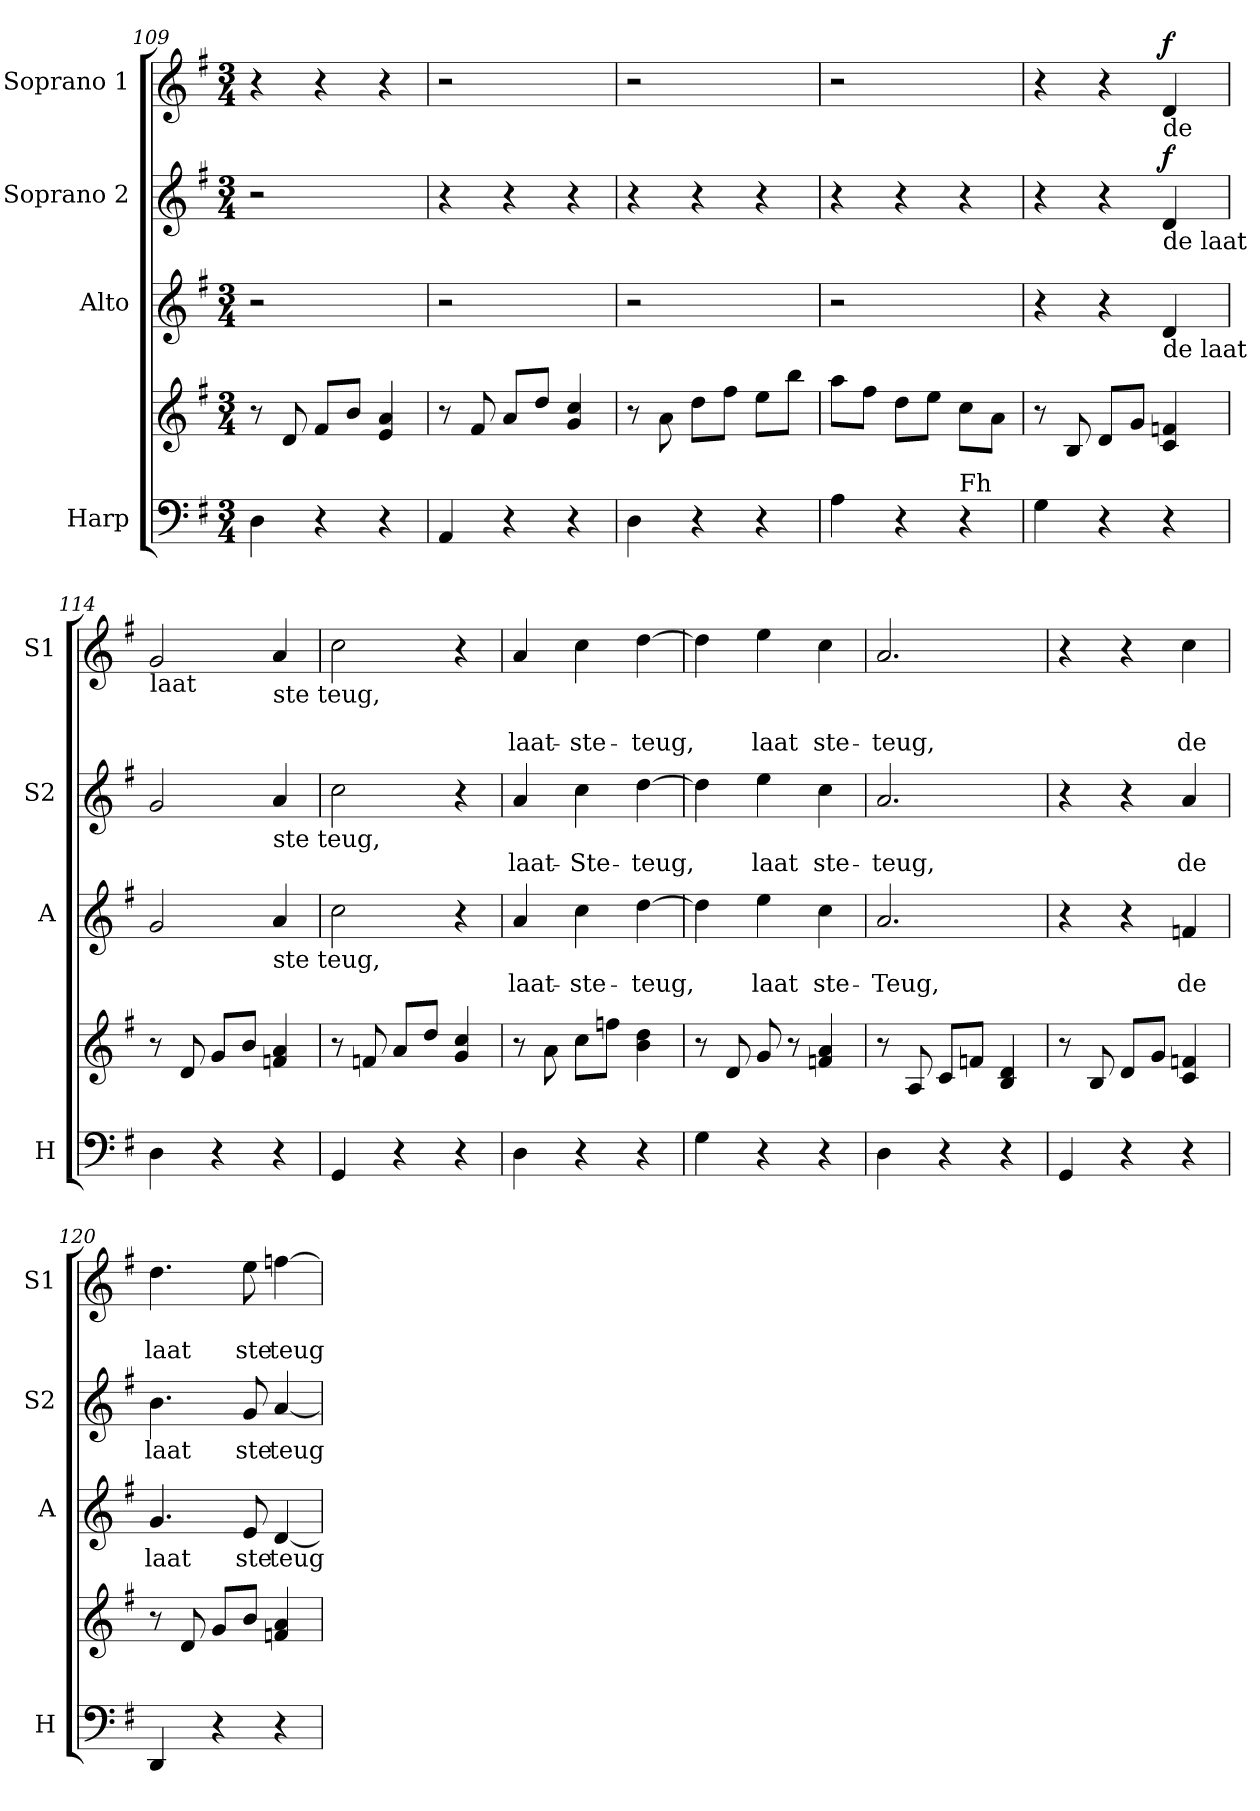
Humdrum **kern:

**kern	**kern	**kern	**text	**kern	**text	**dynam	**kern	**text	**text	**dynam
*part4	*part4	*part3	*part3	*part2	*part2	*part2	*part1	*part1	*part1	*part1
*staff5	*staff4	*staff3	*staff3	*staff2	*staff2	*staff2	*staff1	*staff1	*staff1	*staff1
*I"Harp	*	*I"Alto	*	*I"Soprano 2	*	*	*I"Soprano 1	*	*	*
*I'H	*	*I'A	*	*I'S2	*	*	*I'S1	*	*	*
*clefF4	*clefG2	*clefG2	*	*clefG2	*	*	*clefG2	*	*	*
*k[f#]	*k[f#]	*k[f#]	*	*k[f#]	*	*	*k[f#]	*	*	*
*G:	*G:	*G:	*	*G:	*	*	*G:	*	*	*
*M3/4	*M3/4	*M3/4	*	*M3/4	*	*	*M3/4	*	*	*
=109	=109	=109	=109	=109	=109	=109	=109	=109	=109	=109
4D\	8r	2r	.	2r	.	.	4r	.	.	.
.	8d/	.	.	.	.	.	.	.	.	.
4r	8f#/L	.	.	.	.	.	4r	.	.	.
.	8b/J	.	.	.	.	.	.	.	.	.
4r	4e/ 4a/	4ryy	.	4ryy	.	.	4r	.	.	.
!!LO:LB:g=z
=110	=110	=110	=110	=110	=110	=110	=110	=110	=110	=110
4AA/	8r	2r	.	4r	.	.	2r	.	.	.
.	8f#/	.	.	.	.	.	.	.	.	.
4r	8a/L	.	.	4r	.	.	.	.	.	.
.	8dd/J	.	.	.	.	.	.	.	.	.
4r	4g/ 4cc/	4ryy	.	4r	.	.	4ryy	.	.	.
=111	=111	=111	=111	=111	=111	=111	=111	=111	=111	=111
4D\	8r	2r	.	4r	.	.	2r	.	.	.
.	8a\	.	.	.	.	.	.	.	.	.
4r	8dd\L	.	.	4r	.	.	.	.	.	.
.	8ff#\J	.	.	.	.	.	.	.	.	.
4r	8ee\L	4ryy	.	4r	.	.	4ryy	.	.	.
.	8bb\J	.	.	.	.	.	.	.	.	.
=112	=112	=112	=112	=112	=112	=112	=112	=112	=112	=112
4A\	8aa\L	2r	.	4r	.	.	2r	.	.	.
.	8ff#\J	.	.	.	.	.	.	.	.	.
4r	8dd\L	.	.	4r	.	.	.	.	.	.
.	8ee\J	.	.	.	.	.	.	.	.	.
!LO:TX:a:t=Fh	!	!	!	!	!	!	!	!	!	!
4r	8cc\L	4ryy	.	4r	.	.	4ryy	.	.	.
.	8a\J	.	.	.	.	.	.	.	.	.
=113	=113	=113	=113	=113	=113	=113	=113	=113	=113	=113
4G\	8r	4r	.	4r	.	.	4r	.	.	.
.	8B/	.	.	.	.	.	.	.	.	.
4r	8d/L	4r	.	4r	.	.	4r	.	.	.
.	8g/J	.	.	.	.	.	.	.	.	.
!	!	!	!	!	!	!	!LO:TX:b:t=de	!	!	!
!	!	!	!	!LO:TX:b:t=de laat	!	!	!	!	!	!
!	!	!LO:TX:b:t=de laat	!	!	!	!	!	!	!	!
!	!	!	!	!	!	!LO:DY:b	!	!	!	!LO:DY:b
4r	4c/ 4fn/	4d/	.	4d/	.	f	4d/	.	.	f
=114	=114	=114	=114	=114	=114	=114	=114	=114	=114	=114
!	!	!	!	!	!	!	!LO:TX:b:t=laat	!	!	!
4D\	8r	2g/	.	2g/	.	.	2g/	.	.	.
.	8d/	.	.	.	.	.	.	.	.	.
4r	8g/L	.	.	.	.	.	.	.	.	.
.	8b/J	.	.	.	.	.	.	.	.	.
!	!	!	!	!	!	!	!LO:TX:b:t=ste teug,	!	!	!
!	!	!	!	!LO:TX:b:t=ste teug,	!	!	!	!	!	!
!	!	!LO:TX:b:t=ste teug,	!	!	!	!	!	!	!	!
4r	4fn/ 4a/	4a/	.	4a/	.	.	4a/	.	.	.
=115	=115	=115	=115	=115	=115	=115	=115	=115	=115	=115
4GG/	8r	2cc\	.	2cc\	.	.	2cc\	.	.	.
.	8fn/	.	.	.	.	.	.	.	.	.
4r	8a/L	.	.	.	.	.	.	.	.	.
.	8dd/J	.	.	.	.	.	.	.	.	.
4r	4g/ 4cc/	4r	.	4r	.	.	4r	.	.	.
!!LO:LB:g=z
=116	=116	=116	=116	=116	=116	=116	=116	=116	=116	=116
!	!	!	!LO:LY:b	!	!LO:LY:b	!	!	!	!LO:LY:b	!
4D\	8r	4a/	laat -	4a/	laat -	.	4a/	.	laat -	.
.	8a\	.	.	.	.	.	.	.	.	.
!	!	!	!LO:LY:b	!	!LO:LY:b	!	!	!	!LO:LY:b	!
4r	8cc\L	4cc\	ste -	4cc\	Ste -	.	4cc\	.	ste -	.
.	8ffn\J	.	.	.	.	.	.	.	.	.
!	!	!	!LO:LY:b	!	!LO:LY:b	!	!	!	!LO:LY:b	!
4r	4b\ 4dd\	[4dd\	teug,	[4dd\	teug,	.	[4dd\	.	teug,	.
=117	=117	=117	=117	=117	=117	=117	=117	=117	=117	=117
4G\	8r	4dd\]	.	4dd\]	.	.	4dd\]	.	.	.
.	8d/	.	.	.	.	.	.	.	.	.
!	!	!	!LO:LY:b	!	!LO:LY:b	!	!	!	!LO:LY:b	!
4r	8g/	4ee\	laat	4ee\	laat	.	4ee\	.	laat	.
.	8r	.	.	.	.	.	.	.	.	.
!	!	!	!LO:LY:b	!	!LO:LY:b	!	!	!	!LO:LY:b	!
4r	4fn/ 4a/	4cc\	ste-	4cc\	ste-	.	4cc\	.	ste-	.
=118	=118	=118	=118	=118	=118	=118	=118	=118	=118	=118
!	!	!	!LO:LY:b	!	!LO:LY:b	!	!	!	!LO:LY:b	!
4D\	8r	2.a/	Teug,	2.a/	teug,	.	2.a/	.	teug,	.
.	8A/	.	.	.	.	.	.	.	.	.
4r	8c/L	.	.	.	.	.	.	.	.	.
.	8fn/J	.	.	.	.	.	.	.	.	.
4r	4B/ 4d/	.	.	.	.	.	.	.	.	.
=119	=119	=119	=119	=119	=119	=119	=119	=119	=119	=119
4GG/	8r	4r	.	4r	.	.	4r	.	.	.
.	8B/	.	.	.	.	.	.	.	.	.
4r	8d/L	4r	.	4r	.	.	4r	.	.	.
.	8g/J	.	.	.	.	.	.	.	.	.
!	!	!	!LO:LY:b	!	!LO:LY:b	!	!	!	!LO:LY:b	!
4r	4c/ 4fn/	4fn/	de	4a/	de	.	4cc\	.	de	.
=120	=120	=120	=120	=120	=120	=120	=120	=120	=120	=120
!	!	!	!LO:LY:b	!	!LO:LY:b	!	!	!	!LO:LY:b	!
4DD/	8r	4.g/	laat	4.b\	laat	.	4.dd\	.	laat	.
.	8d/	.	.	.	.	.	.	.	.	.
4r	8g/L	.	.	.	.	.	.	.	.	.
!	!	!	!LO:LY:b	!	!LO:LY:b	!	!	!	!LO:LY:b	!
.	8b/J	8e/	ste	8g/	ste	.	8ee\	.	ste	.
!	!	!	!LO:LY:b	!	!LO:LY:b	!	!	!	!LO:LY:b	!
4r	4fn/ 4a/	[4d/	teug	[4a/	teug	.	[4ffn\	.	teug	.
=	=	=	=	=	=	=	=	=	=	=
*-	*-	*-	*-	*-	*-	*-	*-	*-	*-	*-
